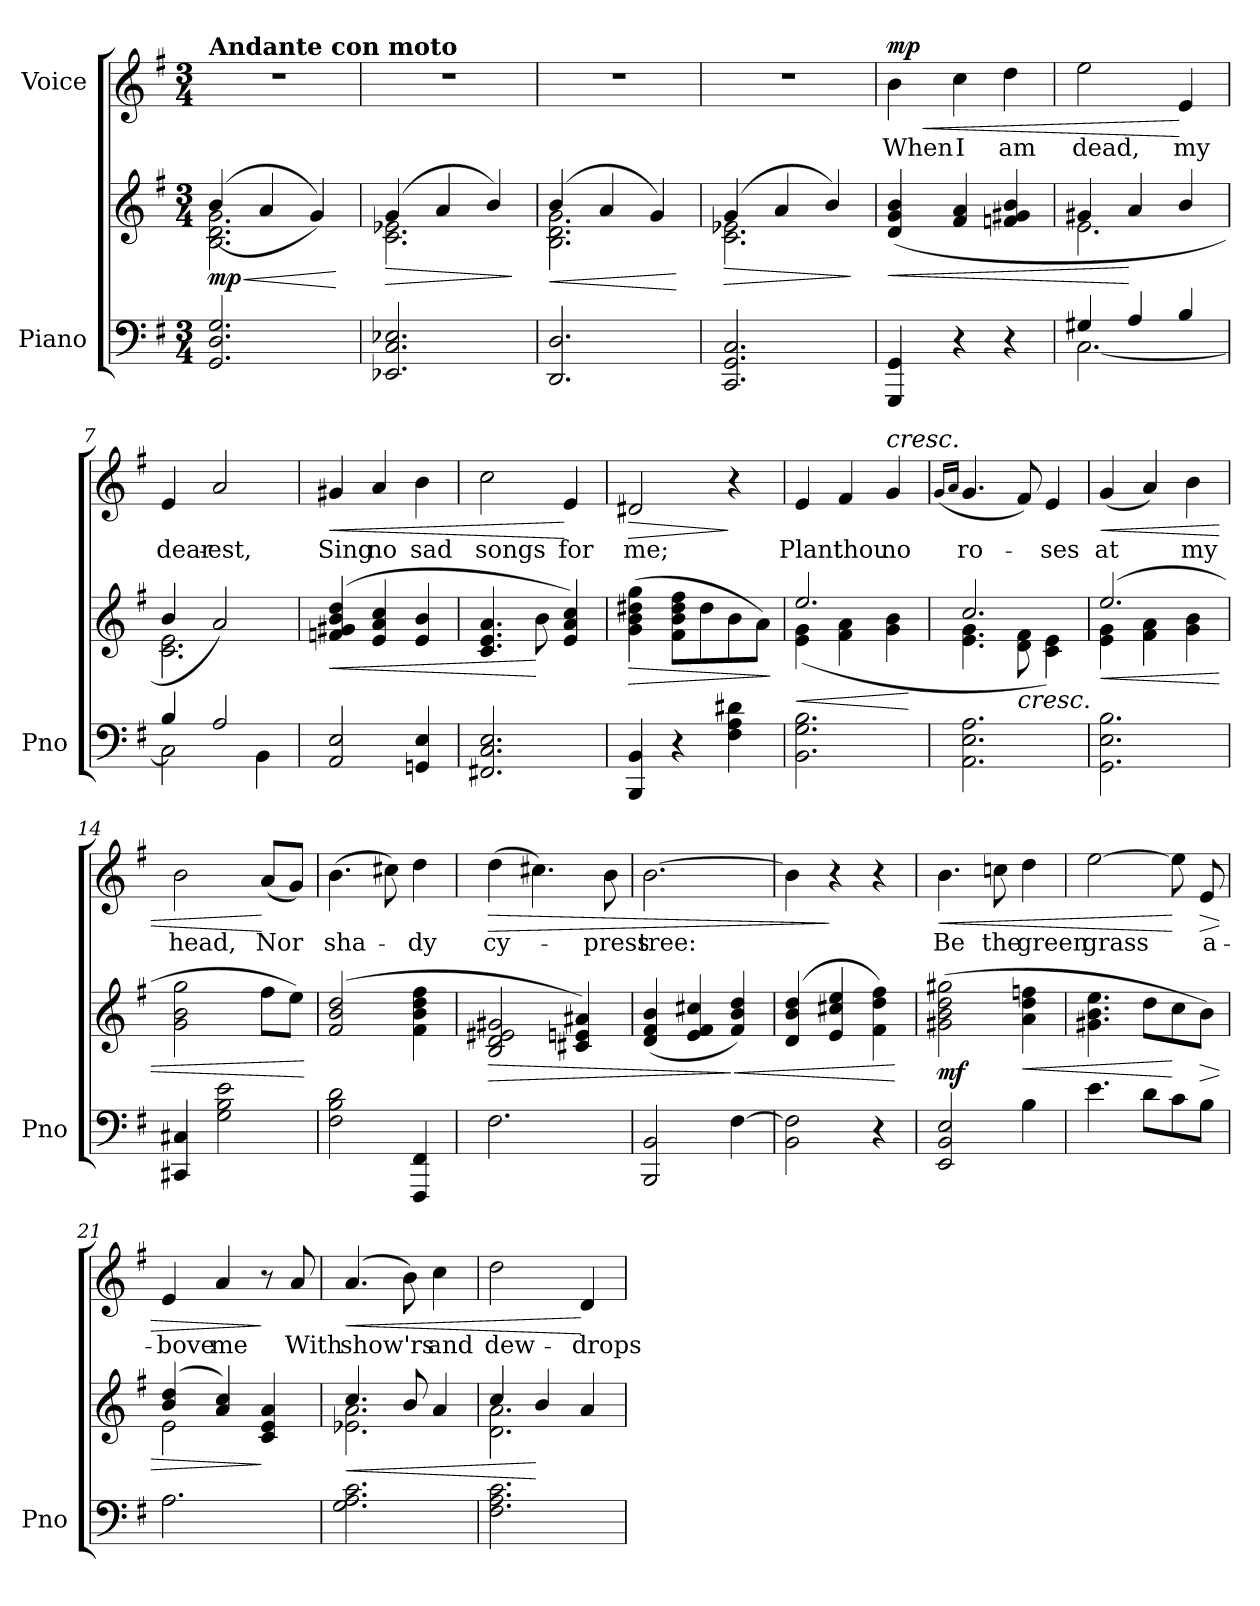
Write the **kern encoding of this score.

**kern	**kern	**dynam	**kern	**text	**dynam
*part2	*part2	*part2	*part1	*part1	*part1
*staff3	*staff2	*staff2/3	*staff1	*staff1	*staff1
*I"Piano	*	*	*I"Voice	*	*
*I'Pno	*	*	*	*	*
*clefF4	*clefG2	*	*clefG2	*	*
*k[f#]	*k[f#]	*	*k[f#]	*	*
*M3/4	*M3/4	*	*M3/4	*	*
=1	=1	=1	=1	=1	=1
!	!	!	!LO:TX:a:B:t=Andante con moto	!	!
!	!LO:TX:b:i:t=sostenuto	!	!	!	!
!	!	!LO:HP:b	!	!	!
*	*^	*	*	*	*
!	!	!	!LO:DY:n=1:b	!	!	!
2.GG/ 2.D/ 2.G/	((4b/	2.B\ 2.d\ 2.g\	< mp	2.r	.	.
.	4a/	.	.	.	.	.
.	4g/))	.	.	.	.	.
*	*v	*v	*	*	*	*
.	.	[	.	.	.
=2	=2	=2	=2	=2	=2
!	!	!LO:HP:b	!	!	!
*	*^	*	*	*	*
2.EE-X/ 2.C/ 2.E-X/	(4g/	2.c\ 2.e-X\	>	2.r	.	.
.	4a/	.	.	.	.	.
.	4b/)	.	.	.	.	.
*	*v	*v	*	*	*	*
.	.	]	.	.	.
=3	=3	=3	=3	=3	=3
!	!	!LO:HP:b	!	!	!
*	*^	*	*	*	*
2.DD/ 2.D/	(4b/	2.B\ 2.d\ 2.g\	<	2.r	.	.
.	4a/	.	.	.	.	.
.	4g/)	.	.	.	.	.
*	*v	*v	*	*	*	*
.	.	[	.	.	.
=4	=4	=4	=4	=4	=4
!	!	!LO:HP:b	!	!	!
*	*^	*	*	*	*
2.CC/ 2.GG/ 2.C/	(4g/	2.c\ 2.e-X\	>	2.r	.	.
.	4a/	.	.	.	.	.
.	4b/)	.	.	.	.	.
*	*v	*v	*	*	*	*
.	.	]	.	.	.
=5	=5	=5	=5	=5	=5
!	!	!LO:HP:b	!	!LO:LY:b	!LO:HP:b
!	!	!	!	!	!LO:DY:n=1:a
4GGG/ 4GG/	(>4d/ 4g/ 4b/	<	4b\	When	< mp
!	!	!	!	!LO:LY:b	!
4r	4f#/ 4a/	.	4cc\	I	.
!	!	!	!	!LO:LY:b	!
4r	4fn/ 4g#X/ 4b/	.	4dd\	am	.
!!LO:LB:g=z
=6	=6	=6	=6	=6	=6
*^	*^	*	*	*	*
!	!	!	!	!	!	!LO:LY:b	!
4G#X/	[2.C\	4g#X/	2.e\	.	2ee\	dead,	.
4A/	.	4a/	.	[	.	.	.
!	!	!	!	!	!	!LO:LY:b	!
4B/	.	4b/	.	.	4e/	my	[
=7	=7	=7	=7	=7	=7	=7	=7
!	!	!	!	!	!	!LO:LY:b	!
4B/	2C\]	4b/	2.c\ 2.e\	.	4e/	dear-	.
!	!	!	!	!	!	!LO:LY:b	!
2A/	.	2a/)	.	.	2a/	-est,	.
.	4BB\	.	.	.	.	.	.
*	*	*v	*v	*	*	*	*
=8	=8	=8	=8	=8	=8	=8
!	!	!	!LO:HP:b	!	!LO:LY:b	!LO:HP:b
*v	*v	*	*	*	*	*
2AA/ 2E/	(4fn/ 4g#X/ 4b/ 4dd/	<	4g#X/	Sing	<
!	!	!	!	!LO:LY:b	!
.	4e/ 4a/ 4cc/	.	4a/	no	.
!	!	!	!	!LO:LY:b	!
4GGn/ 4E/	4e/ 4b/	.	4b\	sad	.
=9	=9	=9	=9	=9	=9
!	!	!	!	!LO:LY:b	!
2.FF#X/ 2.C/ 2.E/	4.c/ 4.e/ 4.a/	.	2cc\	songs	.
.	8b\	[	.	.	.
!	!	!	!	!LO:LY:b	!
.	4e/ 4a/ 4cc/)	.	4e/	for	[
=10	=10	=10	=10	=10	=10
!	!	!LO:HP:b	!	!LO:LY:b	!LO:HP:b
4BBB/ 4BB/	(4g\ 4b\ 4dd#X\ 4gg\	>	2d#X/	me;	>
4r	8f#\ 8b\ 8dd#\ 8ff#\L	.	.	.	.
.	8dd#\	.	.	.	.
4F#\ 4A\ 4d#X\	8b\	.	4r	.	]
.	8a\J)	.	.	.	.
.	.	]	.	.	.
=11	=11	=11	=11	=11	=11
!	!	!LO:HP:b	!	!LO:LY:b	!
*	*^	*	*	*	*
2.BB\ 2.G\ 2.B\	2.ee/	(>4e\ 4g\	<	4e/	Plant	.
!	!	!	!	!	!LO:LY:b	!
.	.	4f#\ 4a\	.	4f#/	thou	.
!	!	!	!	!LO:TX:a:i:t=cresc.	!	!
!	!	!	!	!	!LO:LY:b	!
.	.	4g\ 4b\	.	4g/	no	.
*	*v	*v	*	*	*	*
.	.	[	.	.	.
!!LO:LB:g=z
=12	=12	=12	=12	=12	=12
.	.	.	(16qg/LL	.	.
.	.	.	16qa/JJ	.	.
*	*^	*	*	*	*
!	!	!	!	!	!LO:LY:b	!
2.AA\ 2.E\ 2.A\	2.cc/	4.e\ 4.g\	.	4.g/	ro-	.
!	!	!LO:TX:b:i:t=cresc.	!	!	!	!
.	.	8d\ 8f#\	.	8f#/)	.	.
!	!	!	!	!	!LO:LY:b	!
.	.	4c\ 4e\)	.	4e/	-ses	.
=13	=13	=13	=13	=13	=13	=13
!	!	!	!LO:HP:b	!	!LO:LY:b	!LO:HP:b
2.GG\ 2.E\ 2.B\	(2.ee/	4e\ 4g\	<	(4g/	at	<
.	.	4f#\ 4a\	.	4a/)	.	.
!	!	!	!	!	!LO:LY:b	!
.	.	4g\ 4b\	.	4b\	my	.
=14	=14	=14	=14	=14	=14	=14
!	!	!	!	!	!LO:LY:b	!
*	*v	*v	*	*	*	*
4CC#X/ 4C#X/	2g\ 2b\ 2gg\	.	2b\	head,	.
2G\ 2B\ 2e\	.	.	.	.	.
!	!	!	!	!LO:LY:b	!
.	8ff#\L	.	(8a/L	Nor	[
.	8ee\J)	.	8g/J)	.	.
.	.	[	.	.	.
=15	=15	=15	=15	=15	=15
!	!	!	!	!LO:LY:b	!
2F#\ 2B\ 2d\	(2f#/ 2b/ 2dd/	.	(4.b\	sha-	.
.	.	.	8cc#X\)	.	.
!	!	!	!	!LO:LY:b	!
4FFF#/ 4FF#/	4f#\ 4b\ 4dd\ 4ff#\	.	4dd\	-dy	.
=16	=16	=16	=16	=16	=16
!	!	!LO:HP:b	!	!LO:LY:b	!LO:HP:b
2.F#\	2B/ 2d/ 2e#X/ 2g#X/	>	(4dd\	cy-	>
.	.	.	4.cc#X\)	.	.
.	4c#X/ 4en/ 4a#X/)	.	.	.	.
!	!	!	!	!LO:LY:b	!
.	.	.	8b\	-press	.
=17	=17	=17	=17	=17	=17
!	!	!	!	!LO:LY:b	!
2BBB/ 2BB/	(4d/ 4f#/ 4b/	.	[2.b\	tree:	.
.	4e/ 4f#/ 4cc#X/	.	.	.	.
!	!	!LO:HP:n=1:b	!	!	!
[4F#\	4f#/ 4b/ 4dd/)	] <	.	.	.
=18	=18	=18	=18	=18	=18
2BB\ 2F#\]	(<4d/ 4b/ 4dd/	.	4b\]	.	.
.	4e/ 4cc#X/ 4ee/	.	4r	.	]
4r	4f#\ 4dd\ 4ff#\)	.	4r	.	.
.	.	[	.	.	.
!!LO:PB:g=z
=19	=19	=19	=19	=19	=19
!	!	!LO:DY:b	!	!LO:LY:b	!LO:HP:b
2EE/ 2BB/ 2E/	(2g#X\ 2b\ 2dd\ 2gg#X\	mf	4.b\	Be	<
!	!	!	!	!LO:LY:b	!
.	.	.	8ccn\	the	.
!	!	!LO:HP:b	!	!LO:LY:b	!
4B\	4a\ 4dd\ 4ffn\	<	4dd\	green	.
=20	=20	=20	=20	=20	=20
!	!	!	!	!LO:LY:b	!
4.e\	4.g#X\ 4.b\ 4.ee\	.	[2ee\	grass	.
8d\L	8dd\L	.	.	.	.
8c\	8cc\	[	8ee\]	.	[
!	!	!LO:HP:b	!	!LO:LY:b	!LO:HP:b
8B\J	8b\J)	>	8e/	a-	>
=21	=21	=21	=21	=21	=21
*	*^	*	*	*	*
!	!	!	!	!	!LO:LY:b	!
2.A\	(4b/ 4dd/	2e\	.	4e/	-bove	.
!	!	!	!	!	!LO:LY:b	!
.	4a/ 4cc/)	.	.	4a/	me	.
.	4c/ 4e/ 4a/	4ryy	]	8r	.	]
!	!	!	!	!	!LO:LY:b	!
.	.	.	.	8a/	With	.
=22	=22	=22	=22	=22	=22	=22
!	!	!	!LO:HP:b	!	!LO:LY:b	!LO:HP:b
2.G\ 2.A\ 2.c\	4.cc/	2.e-X\ 2.a\	<	(4.a/	show'rs	<
.	8b/	.	.	8b\)	.	.
!	!	!	!	!	!LO:LY:b	!
.	4a/	.	.	4cc\	and	.
!!LO:LB:g=z
=23	=23	=23	=23	=23	=23	=23
!	!	!	!	!	!LO:LY:b	!
2.F#\ 2.A\ 2.c\	4cc/	2.d\ 2.a\	.	2dd\	dew-	.
.	4b/	.	[	.	.	.
!	!	!	!	!	!LO:LY:b	!
.	4a/	.	.	4d/	-drops	[
*	*v	*v	*	*	*	*
=	=	=	=	=	=
*-	*-	*-	*-	*-	*-
